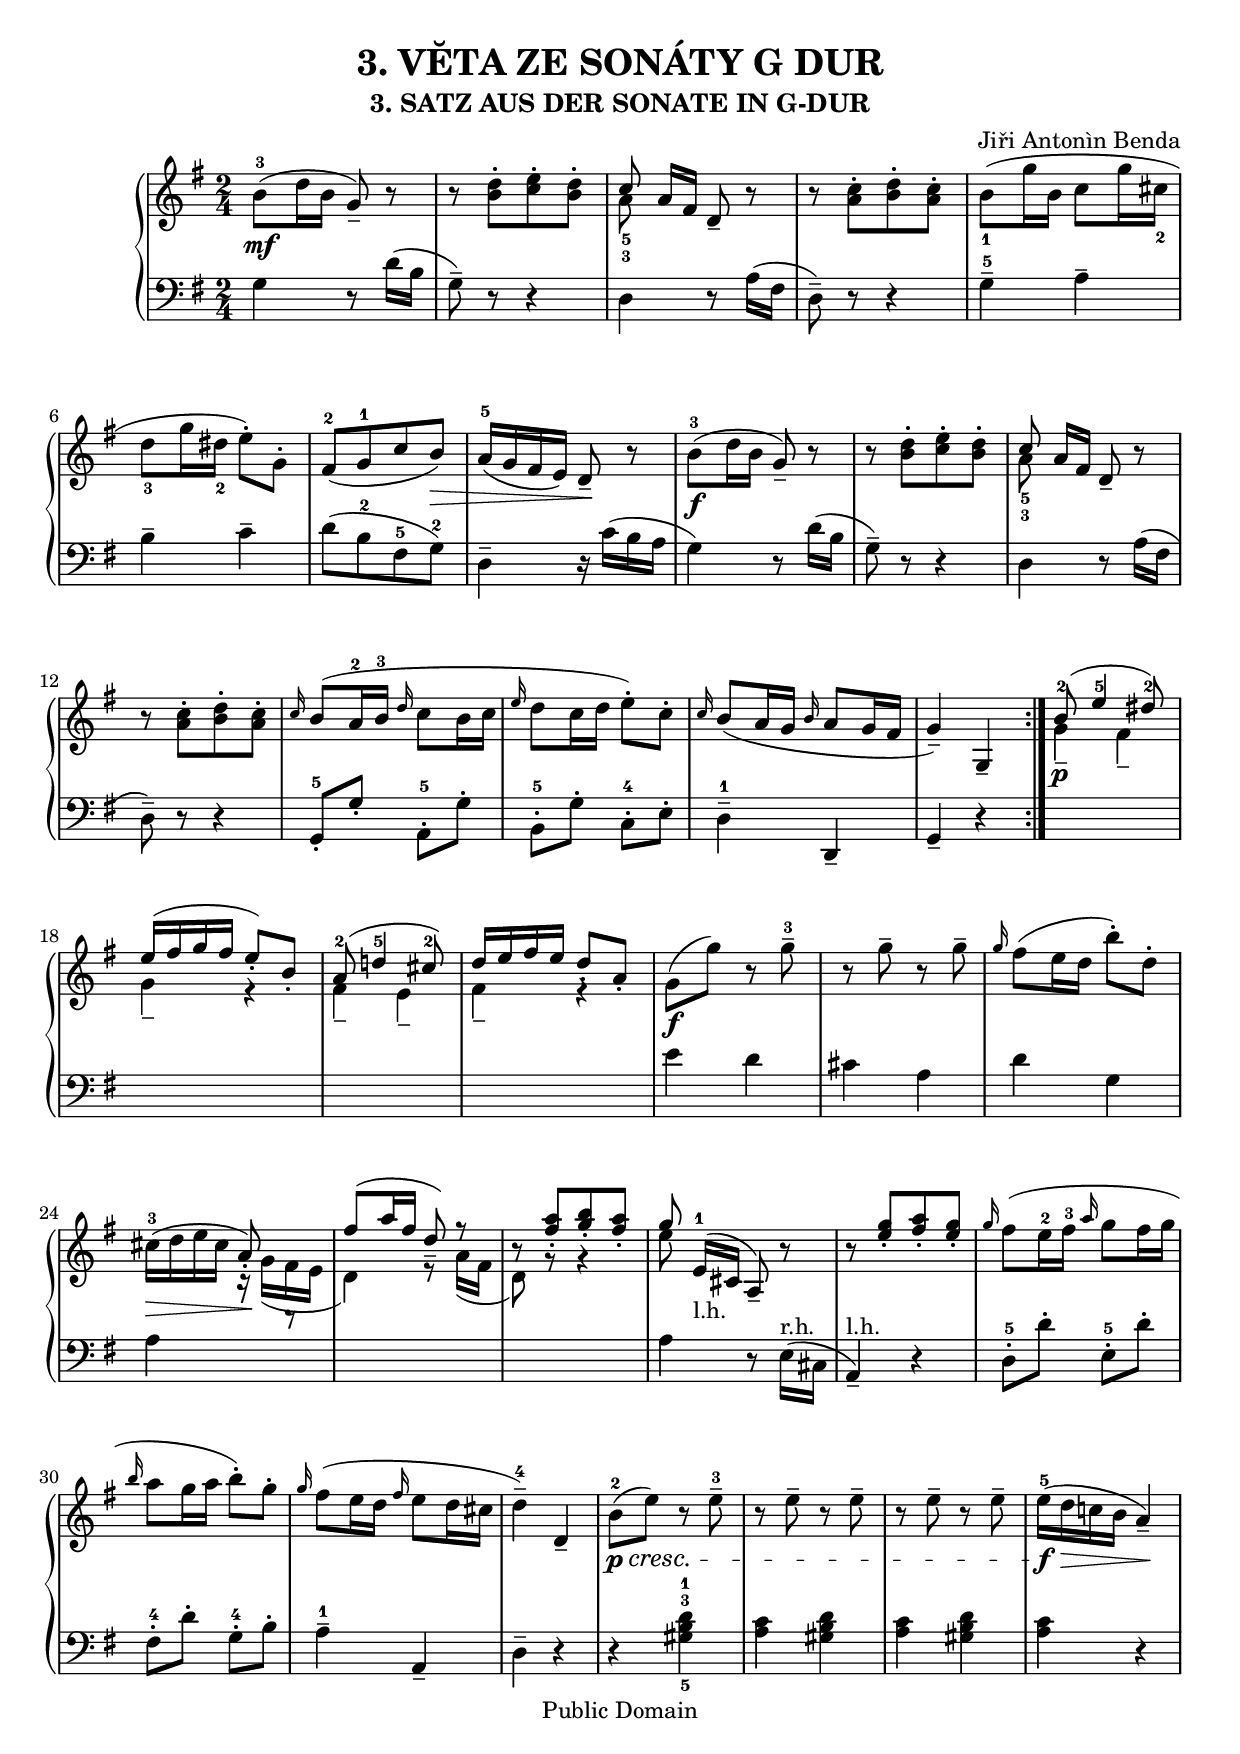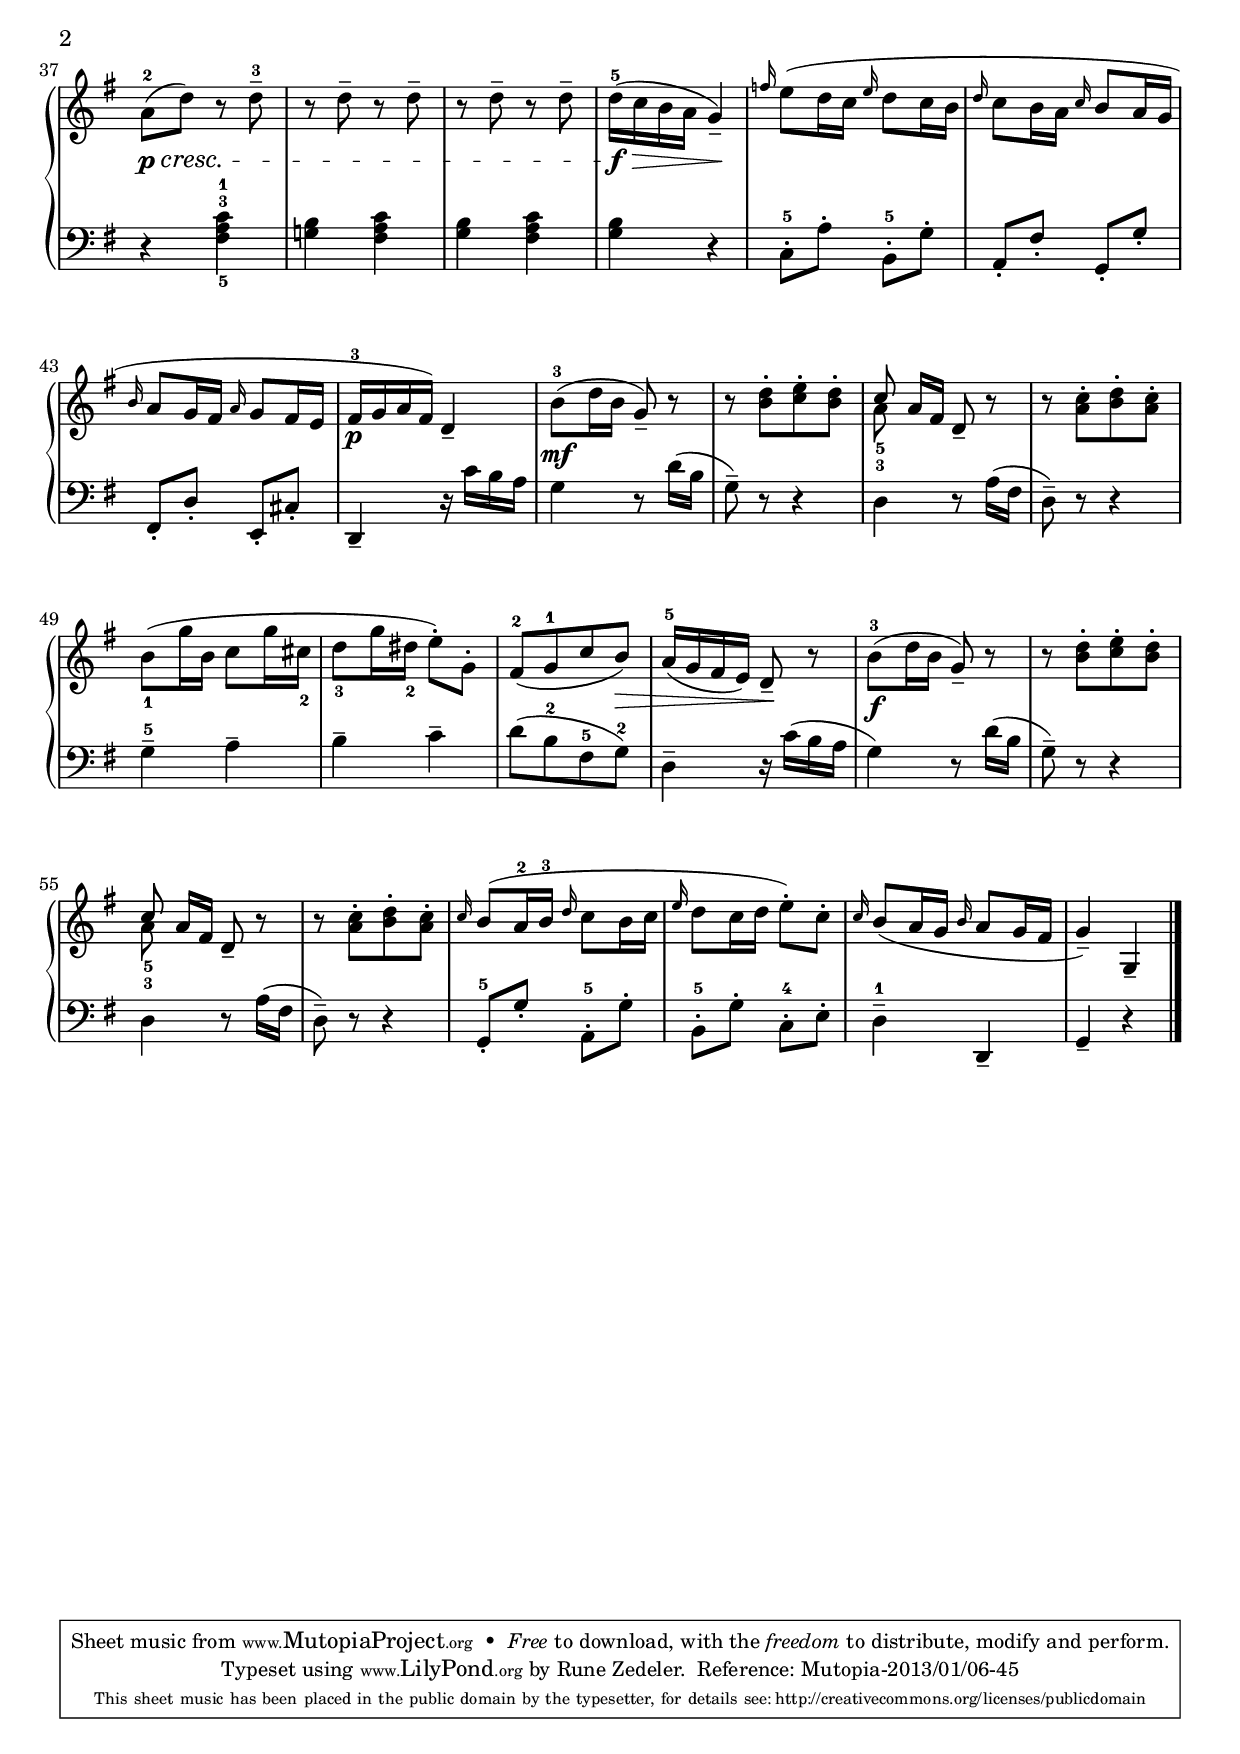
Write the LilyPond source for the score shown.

\include "norsk.ly"
#(set-global-staff-size 20)

\header{
	title =       "3. VĔTA ZE SONÁTY G DUR"
	subtitle =    "3. SATZ AUS DER SONATE IN G-DUR"
	composer =    "Jiři Antonìn Benda"

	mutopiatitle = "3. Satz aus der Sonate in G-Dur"
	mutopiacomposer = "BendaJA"
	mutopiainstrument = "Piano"
	date = "18th Century"
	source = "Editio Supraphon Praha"
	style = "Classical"
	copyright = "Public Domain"

	filename = "Benda_SonateG3.ly"
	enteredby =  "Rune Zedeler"
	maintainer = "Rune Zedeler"
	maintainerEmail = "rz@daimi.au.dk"

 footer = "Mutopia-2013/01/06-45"
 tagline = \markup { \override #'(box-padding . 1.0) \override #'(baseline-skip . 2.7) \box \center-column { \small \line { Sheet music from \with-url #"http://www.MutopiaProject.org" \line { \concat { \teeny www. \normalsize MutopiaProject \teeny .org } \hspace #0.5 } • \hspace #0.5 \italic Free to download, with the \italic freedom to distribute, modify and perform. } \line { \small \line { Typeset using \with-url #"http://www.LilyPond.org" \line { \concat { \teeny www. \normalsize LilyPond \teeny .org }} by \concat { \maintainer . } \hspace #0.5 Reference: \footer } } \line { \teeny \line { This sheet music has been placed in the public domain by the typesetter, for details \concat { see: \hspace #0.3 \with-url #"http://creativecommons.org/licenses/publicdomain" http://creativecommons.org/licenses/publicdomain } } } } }
}

\version "2.16.1"

au =  {\stemUp \tieUp \slurUp}
ad =  {\stemDown \tieDown \slurDown}
ab =  {\stemNeutral \tieNeutral \slurNeutral}

su = {\change Staff = up}
sd = {\change Staff = down}

mela =  \relative c'' {
   \ab
   h8[^3\mf( d16 h]  g8)-- r |
   r <h d>[-. <c e>-. <h d>-.] |
   <<c \\ a_5_3>> a16 fis d8-- r |
   r <a' c>[-. <h d>-. <a c>-.] |
   h8_1( g'16 h, c8 g'16 cis,_2 |
   d8_3 g16 dis_2 e8)-. g,-. |
   fis[-2( g-1 c  h)\>] |
   a16-5( g fis  e)  d8\!-- r |  
   h'8[^3\f( d16 h]  g8)-- r |
   r <h d>[-. <c e>-. <h d>-.] |
   <<c \\ a_5_3>> a16 fis d8-- r |
   r <a' c>[-. <h d>-. <a c>-.] |
   \grace c16 h8( a16-2 h-3 \grace d16 c8 h16 c |
   \grace e16 d8 c16 d   e8)-. c -. |
   \grace c16 h8( a16 g \grace h16 a8 g16 fis |
   g4)-- g,-- |
}

melb =  \relative c'' {
   \au h8-2\p( e4-5  dis8)-2 e16( fis g fis  e8)-. h-. a8-2( d!4-5  cis8)-2 d16 e fis e d8-. a-. |
   \ab g8\f (  g') r g-3-- r g-- r g-- \grace g16 fis8( e16 d  h'8)-. d,-. cis16-3( \> d e cis  a8\!)-. r |
   \au fis'8( a16 fis  d8)-- r r <fis a>[-. <g h>-. <fis a>-.] <<g \\ e>> e,16-1_"l.h."( cis  a8)-- r r <e'' g>[-. <fis a>-. <e g>-.] |
   \ab \grace g16 fis8( e16-2 fis-3  \grace a16 g8 fis16 g 
   \grace h16 a8 g16 a  h8)-. g-. \grace g16 fis8( e16 d \grace fis16 e8 d16 cis  d4)-4-- d,-- |
   h'8^2\p( \cresc  e)  r e^3-- r e-- r e-- r e-- r e-- e16^5\f( \> d c! h  a4\!)-- 
   a8^2\p( \cresc  d)  r d^3-- r d-- r d-- r d-- r d-- d16^5\f( \> c h a  g4\!)--
   \grace f'16 e8( d16 c  \grace e16 d8 c16 h 
   \grace d16 c8 h16 a  \grace c16 h8 a16 g 
   \grace h16 a8 g16 fis  \grace a16 g8 fis16 e fis-3\p g a  fis) d4-- |  
}

basa =  \relative c' {
   g4 r8 d'16( h  g8)-- r8 r4 d4 r8 a'16( fis  d8)-- r8 r4 |
   g4-5-- a-- h-- c--  d8[( h-2 fis-5  g)-2] d4-- r16 c'( h a |
    g4) r8 d'16( h  g8)-- r8 r4 d4 r8 a'16( fis  d8)-- r8 r4 |
   g,8-5-. g'-. a,8-5-. g'-. h,8-5-. g'-. c,8-4-. e-. d4-1-- d,-- g-- r |
}

basb =  \relative c' {
   \su \ad g'4_- fis_- g_- r fis_- e_- fis_- r |
   \sd \ab e d cis a d g, a \su \ad r16 g'( fis e |
    d4) r8 a'16( fis  d8) r r4 \sd \ab a4 r8 e16(^"r.h."( cis  a4)--^"l.h." r |
   d8-5-. d'-. e,-5-. d'-. fis,-4-. d'-. g,-4-. h-. a4-1-- a,-- d-- r |
   r <gis-5 h-3 d-1> <a c> <gis h d> <a c> <gis h d> <a c> r |
   r <fis-5 a-3 c-1> <g! h> <fis a c> <g h> <fis a c> <g h> r |
   c,8-5-. a'-. h,-5-. g'-. a,-. fis'-. g,-. g'-. fis,-. d'-. e,-. cis'-. d,4-- r16 c''16 h a |
}

\score{
  \context PianoStaff <<
    \context Staff = "up" {
      \key g \major \clef "G" \time 2/4
      \repeat volta 2 {\mela} \melb \mela \bar "|."
    }
    \context Staff = "down" {
      \key g \major \clef "F" \time 2/4
      \repeat volta 2 {\basa} \basb \basa \bar "|."
    }
  >>
  \midi{}
  \layout{
  }
}
